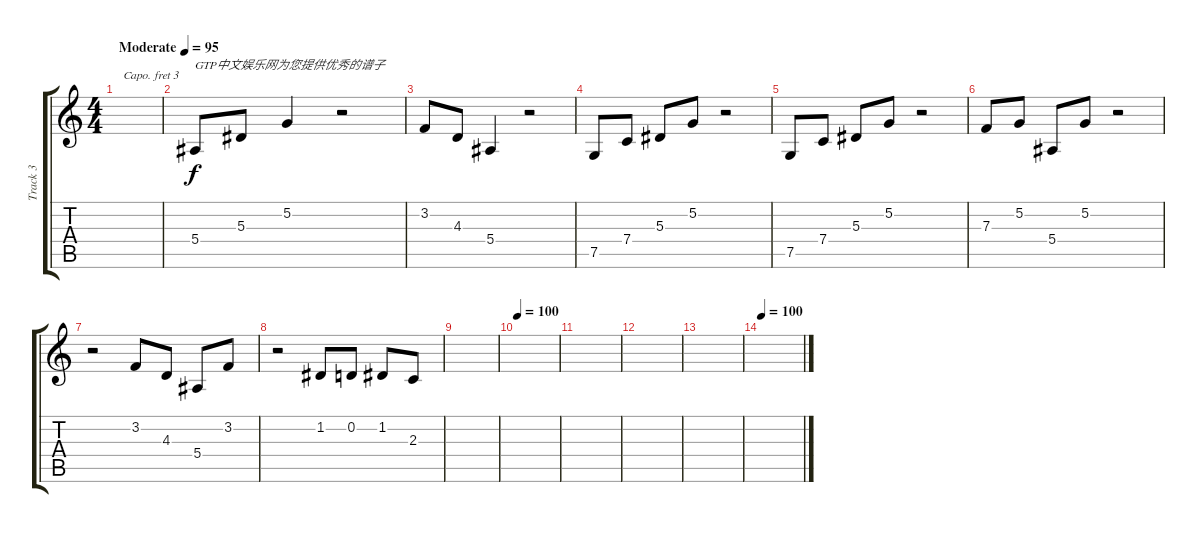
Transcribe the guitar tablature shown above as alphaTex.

\track ("Track 3" "Track 3") {instrument musicbox}
\staff {score tabs}
\capo 3
\tuning (E4 B3 G3 D3 A2 E2) {hide}
\ts (4 4)
\tempo (95 "Moderate")
\clef g2
\ks c
|
5.4.8{txt "GTP中文娱乐网为您提供优秀的谱子"} 5.3.8 5.2.4 r.2 |
3.2.8 4.3.8 5.4.4 r.2 |
7.5.8 7.4.8 5.3.8 5.2.8 r.2 |
7.5.8 7.4.8 5.3.8 5.2.8 r.2 |
7.3.8 5.2.8 5.4.8 5.2.8 r.2 |
r.2 3.2.8 4.3.8 5.4.8 3.2.8 |
r.2 1.2.8 0.2.8 1.2.8 2.3.8 |
|
\tempo 100
|
|
|
|
\tempo 100
